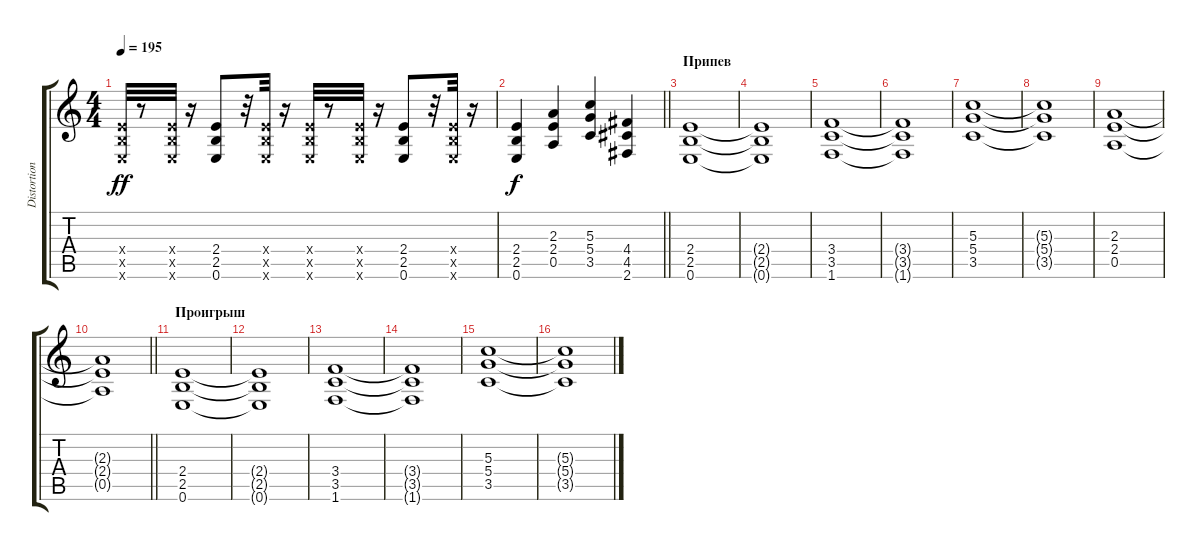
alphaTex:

\track ("Distortion" "Distortion") {instrument distortionguitar}
\staff {score tabs}
\tuning (E4 B3 G3 D3 A2 E2) {hide}
\ts (4 4)
\tempo 195
\clef g2
\ks c
(2.4{x} 2.5{x} 0.6{x}).32{dy ff} r.8 (2.4{x} 2.5{x} 0.6{x}).32 r.16 (2.4 2.5 0.6).8 r.32 (2.4{x} 2.5{x} 0.6{x}).32 r.16 (2.4{x} 2.5{x} 0.6{x}).32 r.8 (2.4{x} 2.5{x} 0.6{x}).32 r.16 (2.4 2.5 0.6).8 r.32 (2.4{x} 2.5{x} 0.6{x}).32 r.16 |
\barLineRight lightlight
(2.4 2.5 0.6).4{dy f} (2.3 2.4 0.5).4 (5.3 5.4 3.5).4 (4.4 4.5 2.6).4 |
\section ("" "Припев")
(2.4 2.5 0.6).1 |
(2.4{t} 2.5{t} 0.6{t}).1 |
(3.4 3.5 1.6).1 |
(3.4{t} 3.5{t} 1.6{t}).1 |
(5.3 5.4 3.5).1 |
(5.3{t} 5.4{t} 3.5{t}).1 |
(2.3 2.4 0.5).1 |
\barLineRight lightlight
(2.3{t} 2.4{t} 0.5{t}).1 |
\section ("" "Проигрыш")
(2.4 2.5 0.6).1 |
(2.4{t} 2.5{t} 0.6{t}).1 |
(3.4 3.5 1.6).1 |
(3.4{t} 3.5{t} 1.6{t}).1 |
(5.3 5.4 3.5).1 |
(5.3{t} 5.4{t} 3.5{t}).1
